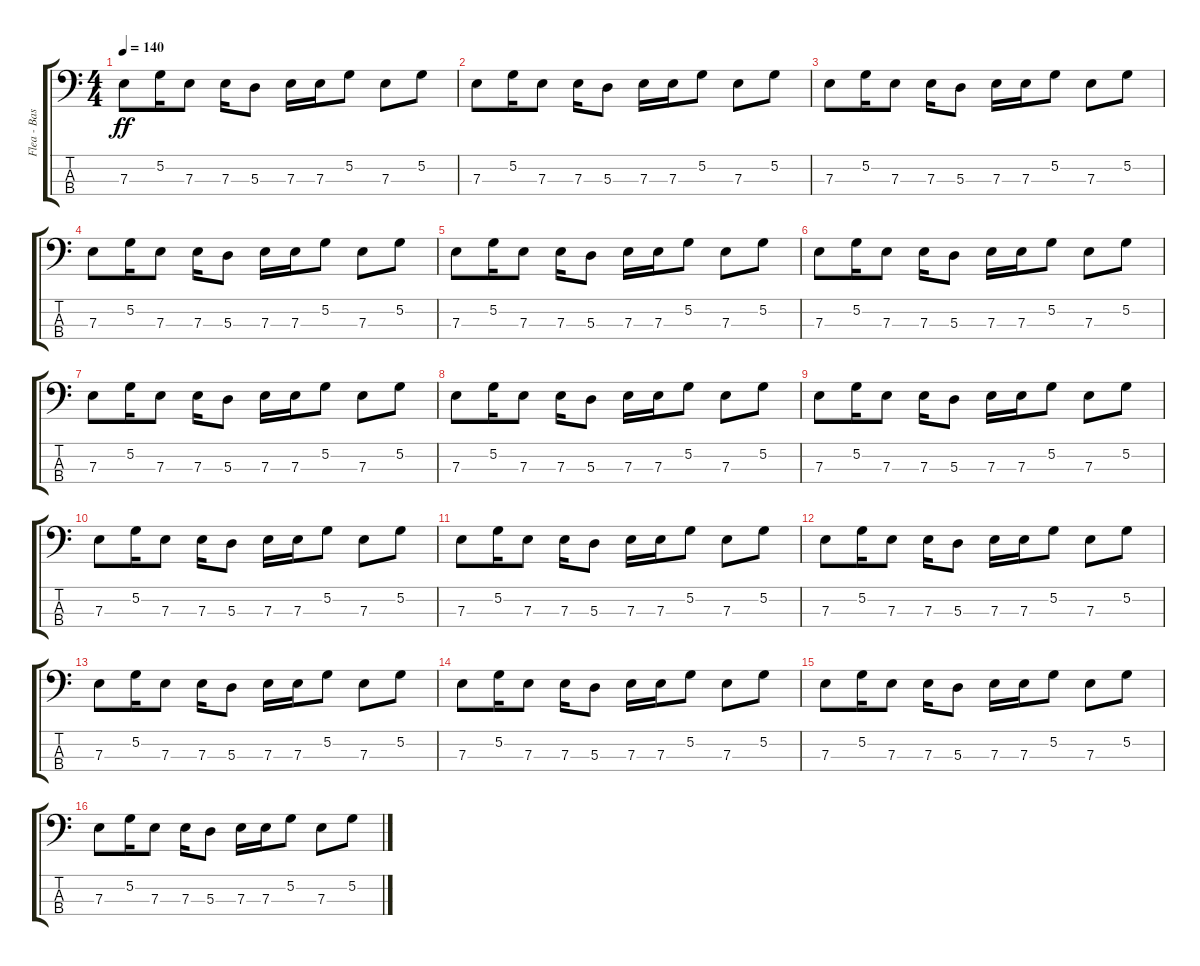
\track ("Flea - Bass" "Flea - Bas") {instrument electricbassfinger}
\staff {score tabs}
\tuning (G2 D2 A1 E1) {hide}
\ts (4 4)
\tempo 140
\clef f4
\ks c
7.3.8{dy ff} 5.2.16 7.3.8 7.3.16 5.3.8 7.3.16 7.3.16 5.2.8 7.3.8 5.2.8 |
7.3.8 5.2.16 7.3.8 7.3.16 5.3.8 7.3.16 7.3.16 5.2.8 7.3.8 5.2.8 |
7.3.8 5.2.16 7.3.8 7.3.16 5.3.8 7.3.16 7.3.16 5.2.8 7.3.8 5.2.8 |
7.3.8 5.2.16 7.3.8 7.3.16 5.3.8 7.3.16 7.3.16 5.2.8 7.3.8 5.2.8 |
7.3.8 5.2.16 7.3.8 7.3.16 5.3.8 7.3.16 7.3.16 5.2.8 7.3.8 5.2.8 |
7.3.8 5.2.16 7.3.8 7.3.16 5.3.8 7.3.16 7.3.16 5.2.8 7.3.8 5.2.8 |
7.3.8 5.2.16 7.3.8 7.3.16 5.3.8 7.3.16 7.3.16 5.2.8 7.3.8 5.2.8 |
7.3.8 5.2.16 7.3.8 7.3.16 5.3.8 7.3.16 7.3.16 5.2.8 7.3.8 5.2.8 |
7.3.8 5.2.16 7.3.8 7.3.16 5.3.8 7.3.16 7.3.16 5.2.8 7.3.8 5.2.8 |
7.3.8 5.2.16 7.3.8 7.3.16 5.3.8 7.3.16 7.3.16 5.2.8 7.3.8 5.2.8 |
7.3.8 5.2.16 7.3.8 7.3.16 5.3.8 7.3.16 7.3.16 5.2.8 7.3.8 5.2.8 |
7.3.8 5.2.16 7.3.8 7.3.16 5.3.8 7.3.16 7.3.16 5.2.8 7.3.8 5.2.8 |
7.3.8 5.2.16 7.3.8 7.3.16 5.3.8 7.3.16 7.3.16 5.2.8 7.3.8 5.2.8 |
7.3.8 5.2.16 7.3.8 7.3.16 5.3.8 7.3.16 7.3.16 5.2.8 7.3.8 5.2.8 |
7.3.8 5.2.16 7.3.8 7.3.16 5.3.8 7.3.16 7.3.16 5.2.8 7.3.8 5.2.8 |
7.3.8 5.2.16 7.3.8 7.3.16 5.3.8 7.3.16 7.3.16 5.2.8 7.3.8 5.2.8
